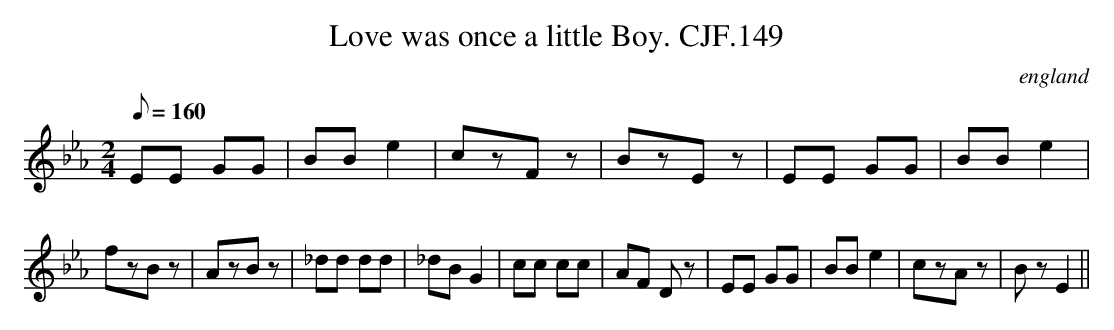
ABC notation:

X:1
T:Love was once a little Boy. CJF.149
O:england
M:2/4
L:1/8
Q:160
K:Eb
EE GG|BBe2|czFz|BzEz|EE GG|BBe2|
fzBz|AzBz|_dd dd|_dBG2|cc  cc|AF Dz|EE GG|BBhe2|czAz|BzE2||
